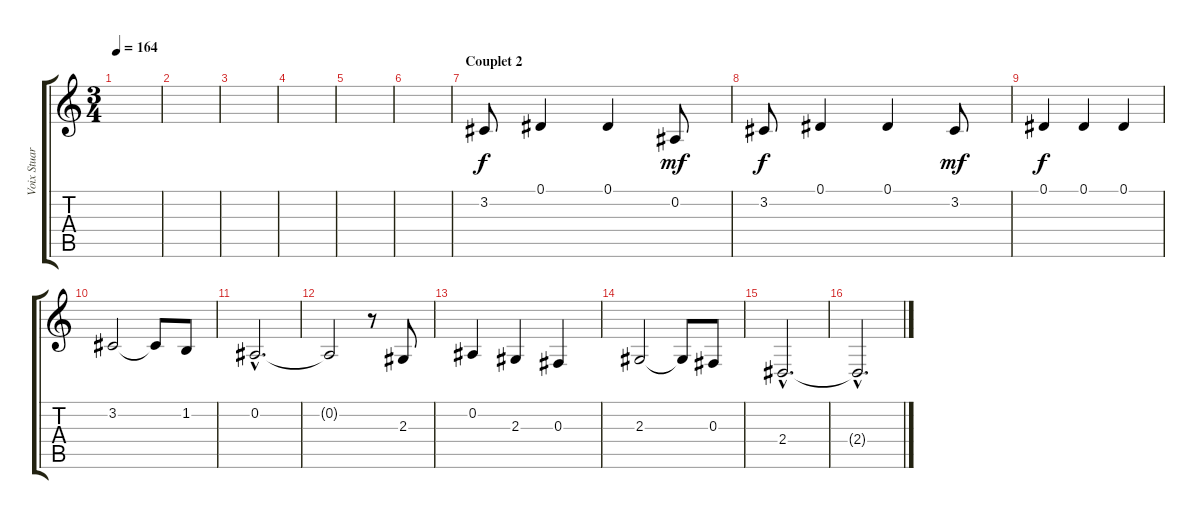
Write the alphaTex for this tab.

\track ("Voix Stuart" "Voix Stuar") {instrument lead8bassandlead}
\staff {score tabs}
\tuning (Eb4 Bb3 Gb3 Db3 Ab2 Eb2) {hide}
\ts (3 4)
\tempo 164
\clef g2
\ks c
|
|
|
|
|
|
\section ("" "Couplet 2")
3.2.8 0.1.4 0.1.4 0.2.8{dy mf} |
3.2.8{dy f} 0.1.4 0.1.4 3.2.8{dy mf} |
0.1.4{dy f} 0.1.4 0.1.4 |
3.2.2 3.2{t}.8 1.2.8 |
0.2{hac}.2{d} |
0.2{t}.2 r.8 2.3.8 |
0.2.4 2.3.4 0.3.4 |
2.3.2 2.3{t}.8 0.3.8 |
2.4{hac}.2{d} |
2.4{hac t}.2{d}
